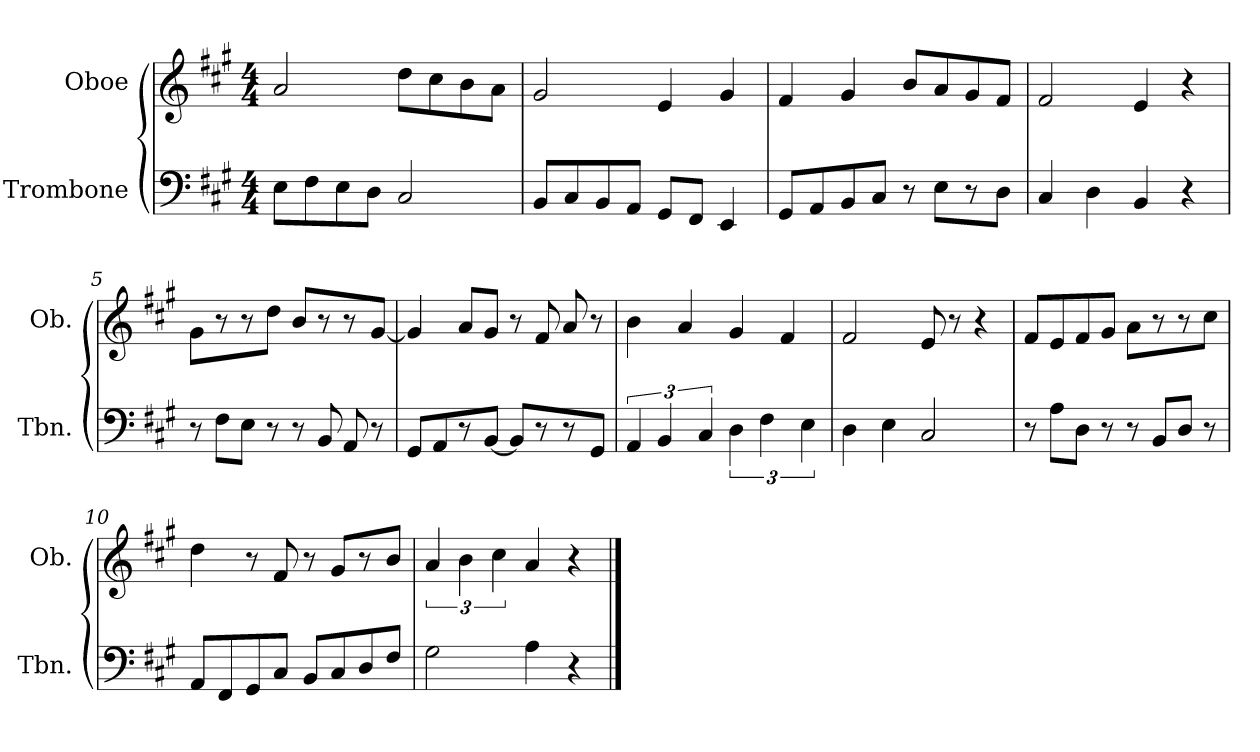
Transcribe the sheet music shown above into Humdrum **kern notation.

**kern	**kern
*part2	*part1
*staff2	*staff1
*I"Trombone	*I"Oboe
*I'Tbn.	*I'Ob.
*clefF4	*clefG2
*k[f#c#g#]	*k[f#c#g#]
*A:	*A:
*M4/4	*M4/4
=1	=1
8E\L	2a/
8F#\	.
8E\	.
8D\J	.
2C#/	8dd\L
.	8cc#\
.	8b\
.	8a\J
=2	=2
8BB/L	2g#/
8C#/	.
8BB/	.
8AA/J	.
8GG#/L	4e/
8FF#/J	.
4EE/	4g#/
=3	=3
8GG#/L	4f#/
8AA/	.
8BB/	4g#/
8C#/J	.
8r	8b/L
8E\L	8a/
8r	8g#/
8D\J	8f#/J
=4	=4
4C#/	2f#/
4D\	.
4BB/	4e/
4r	4r
!!LO:LB:g=z
=5	=5
8r	8g#\L
8F#\L	8r
8E\J	8r
8r	8dd\J
8r	8b/L
8BB/	8r
8AA/	8r
8r	[8g#/J
=6	=6
8GG#/L	4g#/]
8AA/	.
8r	8a/L
[8BB/J	8g#/J
8BB/L]	8r
8r	8f#/
8r	8a/
8GG#/J	8r
=7	=7
6AA/	4b\
6BB/	.
.	4a/
6C#/	.
6D\	4g#/
6F#\	.
.	4f#/
6E\	.
=8	=8
4D\	2f#/
4E\	.
2C#/	8e/
.	8r
.	4r
!!LO:LB:g=z
=9	=9
8r	8f#/L
8A\L	8e/
8D\J	8f#/
8r	8g#/J
8r	8a\L
8BB/L	8r
8D/J	8r
8r	8cc#\J
=10	=10
8AA/L	4dd\
8FF#/	.
8GG#/	8r
8C#/J	8f#/
8BB/L	8r
8C#/	8g#/L
8D/	8r
8F#/J	8b/J
=11	=11
2G#\	6a/
.	6b\
.	6cc#\
4A\	4a/
4r	4r
==	==
*-	*-
